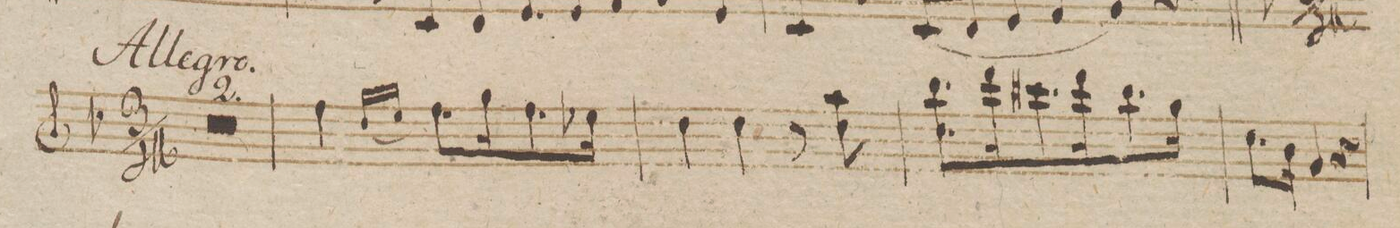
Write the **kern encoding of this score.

**kern	**dynam
*I"Violino Imo	*
*clefG2	*
*k[b-]	*
*met(c)	*
*M4/4	*
*M3/4	*
*k[b-]	*
1.r	.
=14	=14
=15	=15
4ff\	.
(16qqdd/LL	.
16qqee/JJ	.
8.ff\L)	.
16gg\K	.
8.ff\	.
16ee-X\Jk	.
=16	=16
4dd\	.
4dd\	.
8r	.
8dd\ 8aa\	.
=17	=17
8.dd\L 8.bb-\	.
16ddd\K	.
8.ccc#X\	.
16ddd\K	.
8.bb-\	.
16gg\Jk	.
=18	=18
8.dd\L	.
16b-\Jk	.
4g/	.
4r	.
=19	=19
*-	*-
